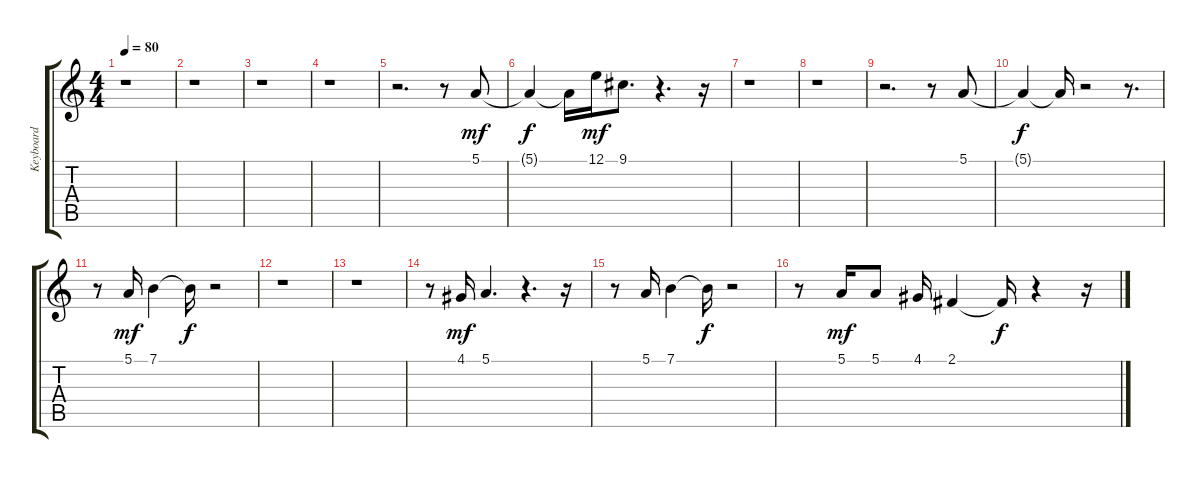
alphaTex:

\track ("Keyboard" "Keyboard") {instrument synthvoice}
\staff {score tabs}
\tuning (E4 B3 G3 D3 A2 E2) {hide}
\ts (4 4)
\tempo 80
\clef g2
\ks c
r.1{dy f} |
r.1 |
r.1 |
r.1 |
r.2{d} r.8 5.1.8{dy mf} |
5.1{t}.4{dy f} 5.1{t}.16 12.1.16{dy mf} 9.1.8{d} r.4{d} r.16 |
r.1 |
r.1 |
r.2{d} r.8 5.1.8 |
5.1{t}.4{dy f} 5.1{t}.16 r.2 r.8{d} |
r.8 5.1.16{dy mf} 7.1.4 7.1{t}.16{dy f} r.2 |
r.1 |
r.1 |
r.8 4.1.16{dy mf} 5.1.4{d} r.4{d} r.16 |
r.8 5.1.16 7.1.4 7.1{t}.16{dy f} r.2 |
r.8 5.1.16{dy mf} 5.1.8 4.1.16 2.1.4 2.1{t}.16{dy f} r.4 r.16
